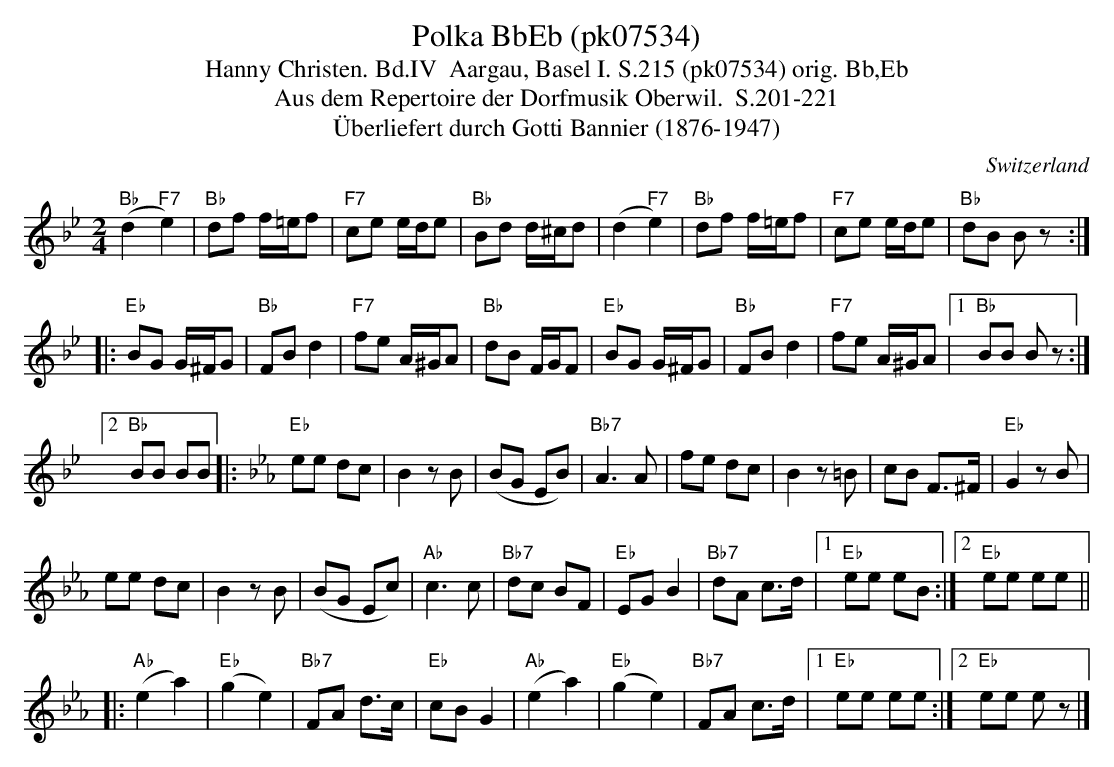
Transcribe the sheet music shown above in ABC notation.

X:1
T:Polka BbEb (pk07534)
T:Hanny Christen. Bd.IV  Aargau, Basel I. S.215 (pk07534) orig. Bb,Eb
T: Aus dem Repertoire der Dorfmusik Oberwil.  S.201-221
T:Überliefert durch Gotti Bannier (1876-1947)
M:2/4
L:1/8
O:Switzerland
K:Bb major
("Bb"d2"F7"e2) | "Bb"df f/=e/f | "F7"ce e/d/e | "Bb"Bd d/^c/d | (d2"F7"e2) | "Bb"df f/=e/f | "F7"ce e/d/e | "Bb"dB Bz :|
|: "Eb"BG G/^F/G | "Bb"FBd2 | "F7"fe A/^G/A | "Bb"dB F/G/F | "Eb"BG G/^F/G | "Bb"FBd2 | "F7"fe A/^G/A |1 "Bb"BB Bz :|2
"Bb"BB BB |: [K:Eb]  "Eb"ee dc | B2zB | (BG EB) | "Bb7"A3A | fe dc | B2z=B | cB F>^F | "Eb"G2zB |
ee dc | B2zB | (BG Ec) | "Ab"c3c | "Bb7"dc BF | "Eb"EGB2 | "Bb7"dA c>d |1 "Eb"ee eB :|2 "Eb"ee ee ||
|: ("Ab"e2a2) | ("Eb"g2e2) | "Bb7"FA d>c | "Eb"cBG2 | ("Ab"e2a2) | ("Eb"g2e2) | "Bb7"FA c>d |1 "Eb"ee ee :|2 "Eb"ee ez |]
